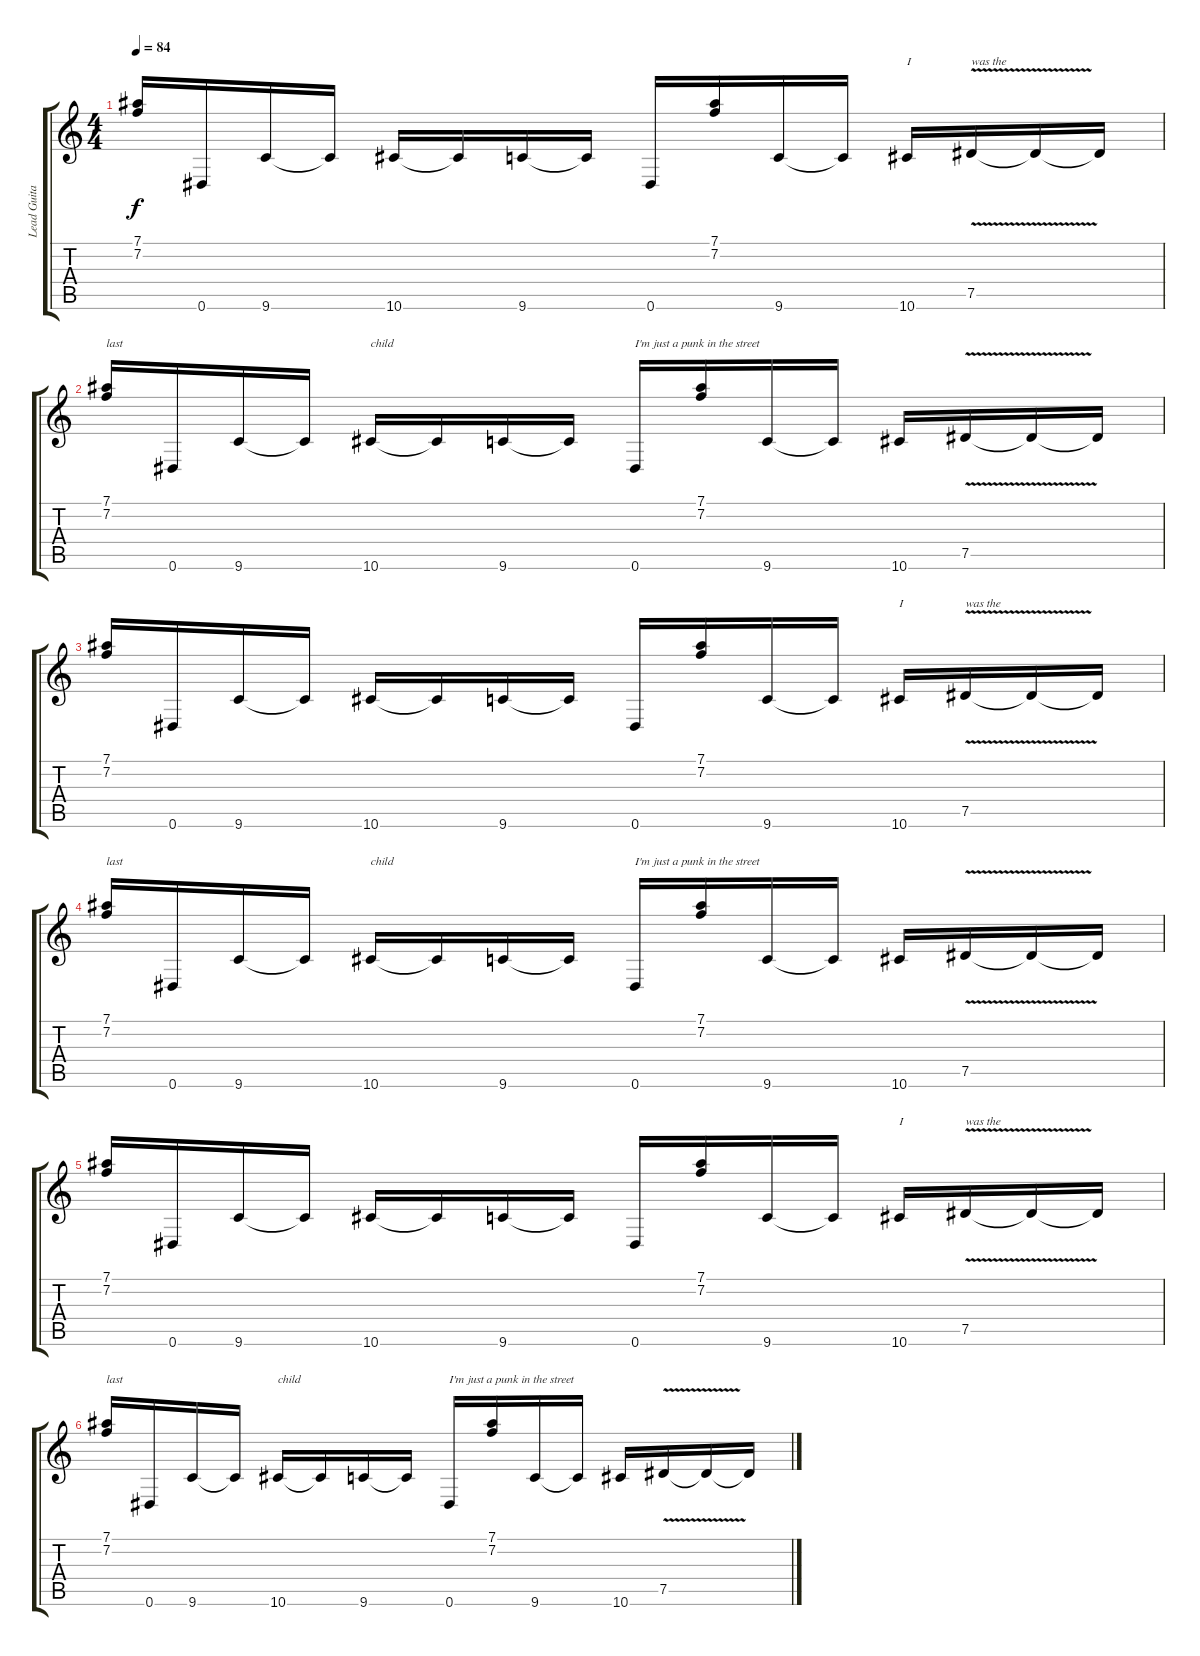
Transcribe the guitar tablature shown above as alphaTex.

\track ("Lead Guitar" "Lead Guita") {instrument overdrivenguitar}
\staff {score tabs}
\tuning (Eb4 Bb3 Gb3 Db3 Ab2 Eb2) {hide}
\ts (4 4)
\tempo 84
\clef g2
\ks c
(7.1 7.2).16{dy f} 0.6.16 9.6.16 9.6{t}.16 10.6.16 10.6{t}.16 9.6.16 9.6{t}.16 0.6.16 (7.1 7.2).16 9.6.16 9.6{t}.16 10.6.16{txt "I"} 7.5{v}.16{txt "was the"} 7.5{t}.16 7.5{t}.16 |
(7.1 7.2).16{txt "last"} 0.6.16 9.6.16 9.6{t}.16 10.6.16{txt "child"} 10.6{t}.16 9.6.16 9.6{t}.16 0.6.16{txt "I'm just a punk in the street"} (7.1 7.2).16 9.6.16 9.6{t}.16 10.6.16 7.5{v}.16 7.5{t}.16 7.5{t}.16 |
(7.1 7.2).16 0.6.16 9.6.16 9.6{t}.16 10.6.16 10.6{t}.16 9.6.16 9.6{t}.16 0.6.16 (7.1 7.2).16 9.6.16 9.6{t}.16 10.6.16{txt "I"} 7.5{v}.16{txt "was the"} 7.5{t}.16 7.5{t}.16 |
(7.1 7.2).16{txt "last"} 0.6.16 9.6.16 9.6{t}.16 10.6.16{txt "child"} 10.6{t}.16 9.6.16{volume 1} 9.6{t}.16 0.6.16{txt "I'm just a punk in the street"} (7.1 7.2).16 9.6.16 9.6{t}.16 10.6.16 7.5{v}.16 7.5{t}.16 7.5{t}.16 |
(7.1 7.2).16 0.6.16 9.6.16 9.6{t}.16 10.6.16 10.6{t}.16 9.6.16 9.6{t}.16 0.6.16 (7.1 7.2).16 9.6.16 9.6{t}.16 10.6.16{txt "I"} 7.5{v}.16{txt "was the"} 7.5{t}.16 7.5{t}.16 |
(7.1 7.2).16{txt "last"} 0.6.16 9.6.16 9.6{t}.16 10.6.16{txt "child"} 10.6{t}.16 9.6.16 9.6{t}.16 0.6.16{txt "I'm just a punk in the street"} (7.1 7.2).16 9.6.16 9.6{t}.16 10.6.16 7.5{v}.16 7.5{t}.16 7.5{t}.16
